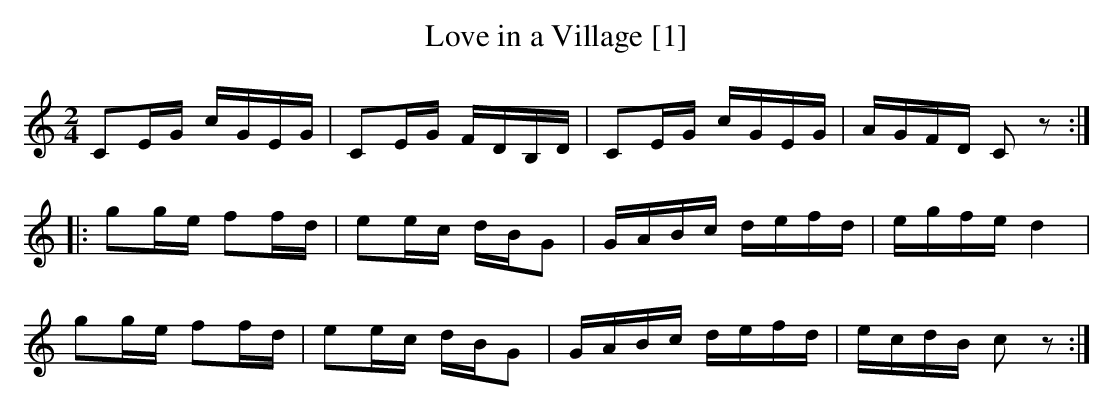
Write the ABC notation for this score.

X:1
T:Love in a Village [1]
M:2/4
L:1/8
K:C
CE/G/ c/G/E/G/ | CE/G/ F/D/B,/D/ | CE/G/ c/G/E/G/ | A/G/F/D/ Cz :|
|: gg/e/ ff/d/ | ee/c/ d/B/G | G/A/B/c/ d/e/f/d/ | e/g/f/e/ d2 |
gg/e/ ff/d/ | ee/c/ d/B/G | G/A/B/c/ d/e/f/d/ | e/c/d/B/ cz :|]
